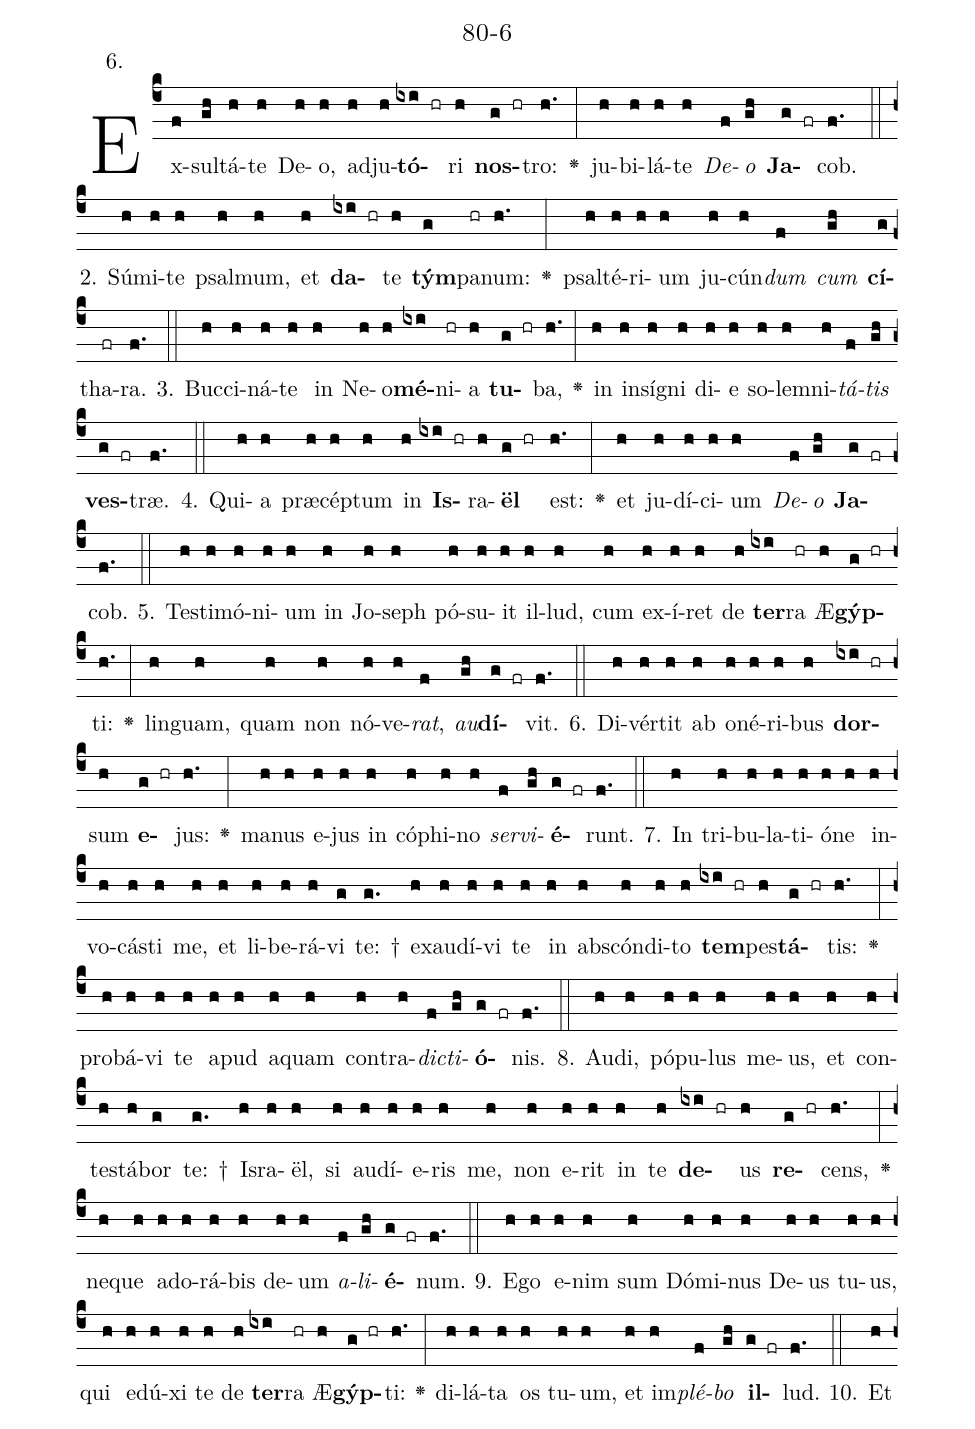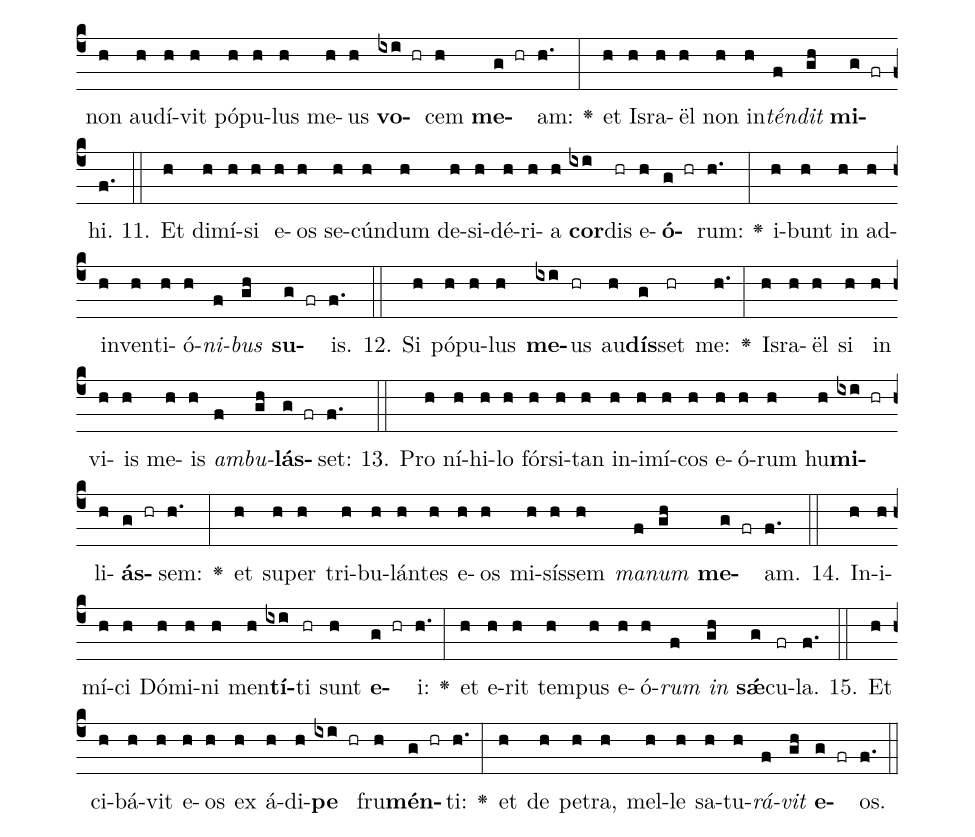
name: 80-6;
annotation: 6.;
%%
(c4)Ex(f)sul(gh)tá(h)te(h) De(h)o,(h) ad(h)ju(h)<b>tó</b>(ixi hr)ri(h) <b>nos</b>(g hr)tro:(h.) <v>\greheightstar</v>(:) ju(h)bi(h)lá(h)te(h) <i>De</i>(f)<i>o</i>(gh) <b>Ja</b>(g fr)cob.(f.) (::)
2. Sú(h)mi(h)te(h) psal(h)mum,(h) et(h) <b>da</b>(ixi hr)te(h) <b>tým</b>(g)pa(hr)num:(h.) <v>\greheightstar</v>(:) psal(h)té(h)ri(h)um(h) ju(h)cún(h)<i>dum</i>(f) <i>cum</i>(gh) <b>cí</b>(g)tha(fr)ra.(f.) (::)
3. Buc(h)ci(h)ná(h)te(h) in(h) Ne(h)o(h)<b>mé</b>(ixi)ni(hr)a(h) <b>tu</b>(g hr)ba,(h.) <v>\greheightstar</v>(:) in(h) in(h)sí(h)gni(h) di(h)e(h) so(h)lem(h)ni(h)<i>tá</i>(f)<i>tis</i>(gh) <b>ves</b>(g fr)træ.(f.) (::)
4. Qui(h)a(h) præ(h)cép(h)tum(h) in(h) <b>Is</b>(ixi hr)ra(h)<b>ël</b>(g hr) est:(h.) <v>\greheightstar</v>(:) et(h) ju(h)dí(h)ci(h)um(h) <i>De</i>(f)<i>o</i>(gh) <b>Ja</b>(g fr)cob.(f.) (::)
5. Tes(h)ti(h)mó(h)ni(h)um(h) in(h) Jo(h)seph(h) pó(h)su(h)it(h) il(h)lud,(h) cum(h) ex(h)í(h)ret(h) de(h) <b>ter</b>(ixi)ra(hr) Æ(h)<b>gýp</b>(g hr)ti:(h.) <v>\greheightstar</v>(:) lin(h)guam,(h) quam(h) non(h) nó(h)ve(h)<i>rat</i>,(f) <i>au</i>(gh)<b>dí</b>(g fr)vit.(f.) (::)
6. Di(h)vér(h)tit(h) ab(h) o(h)né(h)ri(h)bus(h) <b>dor</b>(ixi hr)sum(h) <b>e</b>(g hr)jus:(h.) <v>\greheightstar</v>(:) ma(h)nus(h) e(h)jus(h) in(h) có(h)phi(h)no(h) <i>ser</i>(f)<i>vi</i>(gh)<b>é</b>(g fr)runt.(f.) (::)
7. In(h) tri(h)bu(h)la(h)ti(h)ó(h)ne(h) in(h)vo(h)cás(h)ti(h) me,(h) et(h) li(h)be(h)rá(h)vi(g) te: †(g.) ex(h)au(h)dí(h)vi(h) te(h) in(h) abs(h)cón(h)di(h)to(h) <b>tem</b>(ixi hr)pes(h)<b>tá</b>(g hr)tis:(h.) <v>\greheightstar</v>(:) pro(h)bá(h)vi(h) te(h) a(h)pud(h) a(h)quam(h) con(h)tra(h)<i>dic</i>(f)<i>ti</i>(gh)<b>ó</b>(g fr)nis.(f.) (::)
8. Au(h)di,(h) pó(h)pu(h)lus(h) me(h)us,(h) et(h) con(h)tes(h)tá(h)bor(g) te: †(g.) Is(h)ra(h)ël,(h) si(h) au(h)dí(h)e(h)ris(h) me,(h) non(h) e(h)rit(h) in(h) te(h) <b>de</b>(ixi hr)us(h) <b>re</b>(g hr)cens,(h.) <v>\greheightstar</v>(:) ne(h)que(h) ad(h)o(h)rá(h)bis(h) de(h)um(h) <i>a</i>(f)<i>li</i>(gh)<b>é</b>(g fr)num.(f.) (::)
9. E(h)go(h) e(h)nim(h) sum(h) Dó(h)mi(h)nus(h) De(h)us(h) tu(h)us,(h) qui(h) e(h)dú(h)xi(h) te(h) de(h) <b>ter</b>(ixi)ra(hr) Æ(h)<b>gýp</b>(g hr)ti:(h.) <v>\greheightstar</v>(:) di(h)lá(h)ta(h) os(h) tu(h)um,(h) et(h) im(h)<i>plé</i>(f)<i>bo</i>(gh) <b>il</b>(g fr)lud.(f.) (::)
10. Et(h) non(h) au(h)dí(h)vit(h) pó(h)pu(h)lus(h) me(h)us(h) <b>vo</b>(ixi hr)cem(h) <b>me</b>(g hr)am:(h.) <v>\greheightstar</v>(:) et(h) Is(h)ra(h)ël(h) non(h) in(h)<i>tén</i>(f)<i>dit</i>(gh) <b>mi</b>(g fr)hi.(f.) (::)
11. Et(h) di(h)mí(h)si(h) e(h)os(h) se(h)cún(h)dum(h) de(h)si(h)dé(h)ri(h)a(h) <b>cor</b>(ixi)dis(hr) e(h)<b>ó</b>(g hr)rum:(h.) <v>\greheightstar</v>(:) i(h)bunt(h) in(h) ad(h)in(h)ven(h)ti(h)ó(h)<i>ni</i>(f)<i>bus</i>(gh) <b>su</b>(g fr)is.(f.) (::)
12. Si(h) pó(h)pu(h)lus(h) <b>me</b>(ixi)us(hr) au(h)<b>dís</b>(g)set(hr) me:(h.) <v>\greheightstar</v>(:) Is(h)ra(h)ël(h) si(h) in(h) vi(h)is(h) me(h)is(h) <i>am</i>(f)<i>bu</i>(gh)<b>lás</b>(g fr)set:(f.) (::)
13. Pro(h) ní(h)hi(h)lo(h) fór(h)si(h)tan(h) in(h)i(h)mí(h)cos(h) e(h)ó(h)rum(h) hu(h)<b>mi</b>(ixi hr)li(h)<b>ás</b>(g hr)sem:(h.) <v>\greheightstar</v>(:) et(h) su(h)per(h) tri(h)bu(h)lán(h)tes(h) e(h)os(h) mi(h)sís(h)sem(h) <i>ma</i>(f)<i>num</i>(gh) <b>me</b>(g fr)am.(f.) (::)
14. In(h)i(h)mí(h)ci(h) Dó(h)mi(h)ni(h) men(h)<b>tí</b>(ixi)ti(hr) sunt(h) <b>e</b>(g hr)i:(h.) <v>\greheightstar</v>(:) et(h) e(h)rit(h) tem(h)pus(h) e(h)ó(h)<i>rum</i>(f) <i>in</i>(gh) <b>sǽ</b>(g)cu(fr)la.(f.) (::)
15. Et(h) ci(h)bá(h)vit(h) e(h)os(h) ex(h) á(h)di(h)<b>pe</b>(ixi hr) fru(h)<b>mén</b>(g hr)ti:(h.) <v>\greheightstar</v>(:) et(h) de(h) pe(h)tra,(h) mel(h)le(h) sa(h)tu(h)<i>rá</i>(f)<i>vit</i>(gh) <b>e</b>(g fr)os.(f.) (::)
